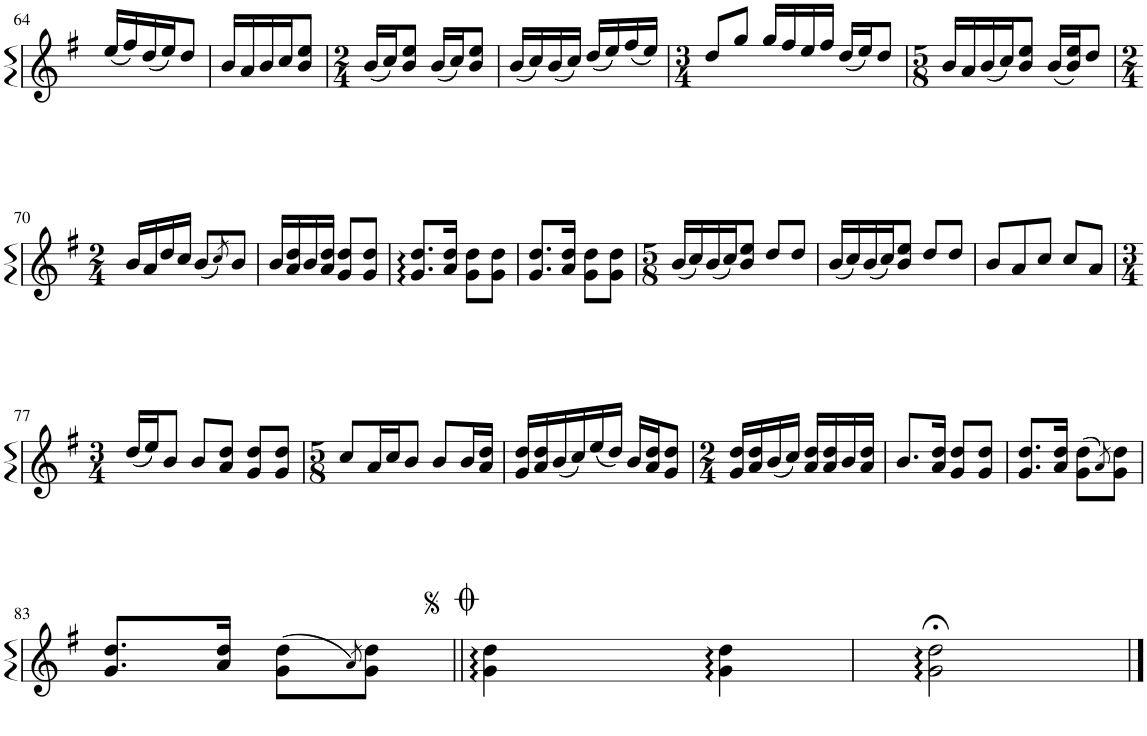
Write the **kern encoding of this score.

**kern
*part1
*staff1
*I"Piano
*I'Pno.
!!LO:PB:g=z
*clefG2
*k[f#]
*M3/8
=64
(16ee/LL
16ff#/)
(16dd/
16ee/J)
8dd/J
=65
16b/LL
16a/
16b/
16cc/J
8b/ 8ee/J
=66
*M2/4
(16b/LL
16cc/J)
8b/ 8ee/J
(16b/LL
16cc/J)
8b/ 8ee/J
=67
(16b/LL
16cc/)
(16b/
16cc/JJ)
(16dd/LL
16ee/)
(16ff#/
16ee/JJ)
=68
*M3/4
8dd/L
8gg/J
16gg/LL
16ff#/
16ee/
16ff#/JJ
(16dd/LL
16ee/J)
8dd/J
=69
*M5/8
16b/LL
16a/
(16b/
16cc/J)
8b/ 8ee/J
(16b/LL
16b/ 16ee/J)
8dd/J
!!LO:LB:g=z
=70
*M2/4
16b/LL
16a/
16dd/
16cc/JJ
(8b/L
8qcc/)
8b/J
=71
16b/LL
16a/ 16dd/
16b/
16a/ 16dd/JJ
8g/ 8dd/L
8g/ 8dd/J
=72
8.g/ 8.dd/L
16a/ 16dd/Jk
8g\ 8dd\L
8g\ 8dd\J
=73
8.g/ 8.dd/L
16a/ 16dd/Jk
8g\ 8dd\L
8g\ 8dd\J
=74
*M5/8
(16b/LL
16cc/)
(16b/
16cc/J)
8b/ 8ee/J
8dd/L
8dd/J
=75
(16b/LL
16cc/)
(16b/
16cc/J)
8b/ 8ee/J
8dd/L
8dd/J
=76
8b/L
8a/
8cc/J
8cc/L
8a/J
!!LO:LB:g=z
=77
*M3/4
(16dd/LL
16ee/J)
8b/J
8b/L
8a/ 8dd/J
8g/ 8dd/L
8g/ 8dd/J
=78
*M5/8
8cc/L
16a/L
16cc/J
8b/J
8b/L
16b/L
16a/ 16dd/JJ
=79
16g/ 16dd/LL
16a/ 16dd/
(16b/
16cc/)
(16ee/
16dd/JJ)
16b/LL
16a/ 16dd/J
8g/ 8dd/J
=80
*M2/4
16g/ 16dd/LL
16a/ 16dd/
(16b/
16cc/JJ)
16a/ 16dd/LL
16a/ 16dd/
16b/
16a/ 16dd/JJ
=81
8.b/L
16a/ 16dd/Jk
8g/ 8dd/L
8g/ 8dd/J
=82
8.g/ 8.dd/L
16a/ 16dd/Jk
(8g\ 8dd\L
8qa/)
8g\ 8dd\J
!!LO:LB:g=z
=83
8.g/ 8.dd/L
16a/ 16dd/Jk
(8g\ 8dd\L
8qa/)
8g\ 8dd\J
=84||
4g\ 4dd\
4g\ 4dd\
=85
2g\;< 2dd\;<
==
*-
